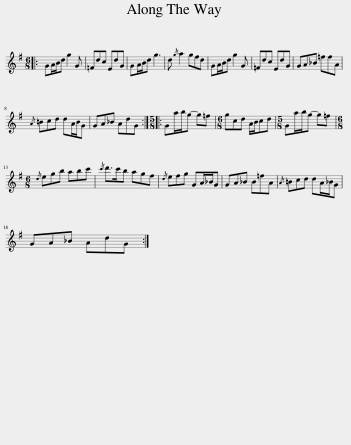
X:1
L:1/8
M:6/8
I:linebreak $
K:G
V:1 treble
V:1
|: GA/B/d g2 G | =Fdc EdG | GA/B/d g3 | d{/g} a2 gfd | GA/B/d g2 G | %5
 =Fdc EdG | GA_B =ffA |${/A} =Bcd dA/B/G | GA_B AdG ::[M:5/8] Ga/b/g- g=f | %10
[M:6/8] gcd A/B/cd |[M:5/8] Ga/b/g- g=f |$[M:6/8]{/d} egb abc' |{/c'} d'>c'b agf |{/d} efg GA/_B/G | %15
 GA_B B=fA |{/A} =Bcd dA/_B/G |$ GA_B AdG :| %18
